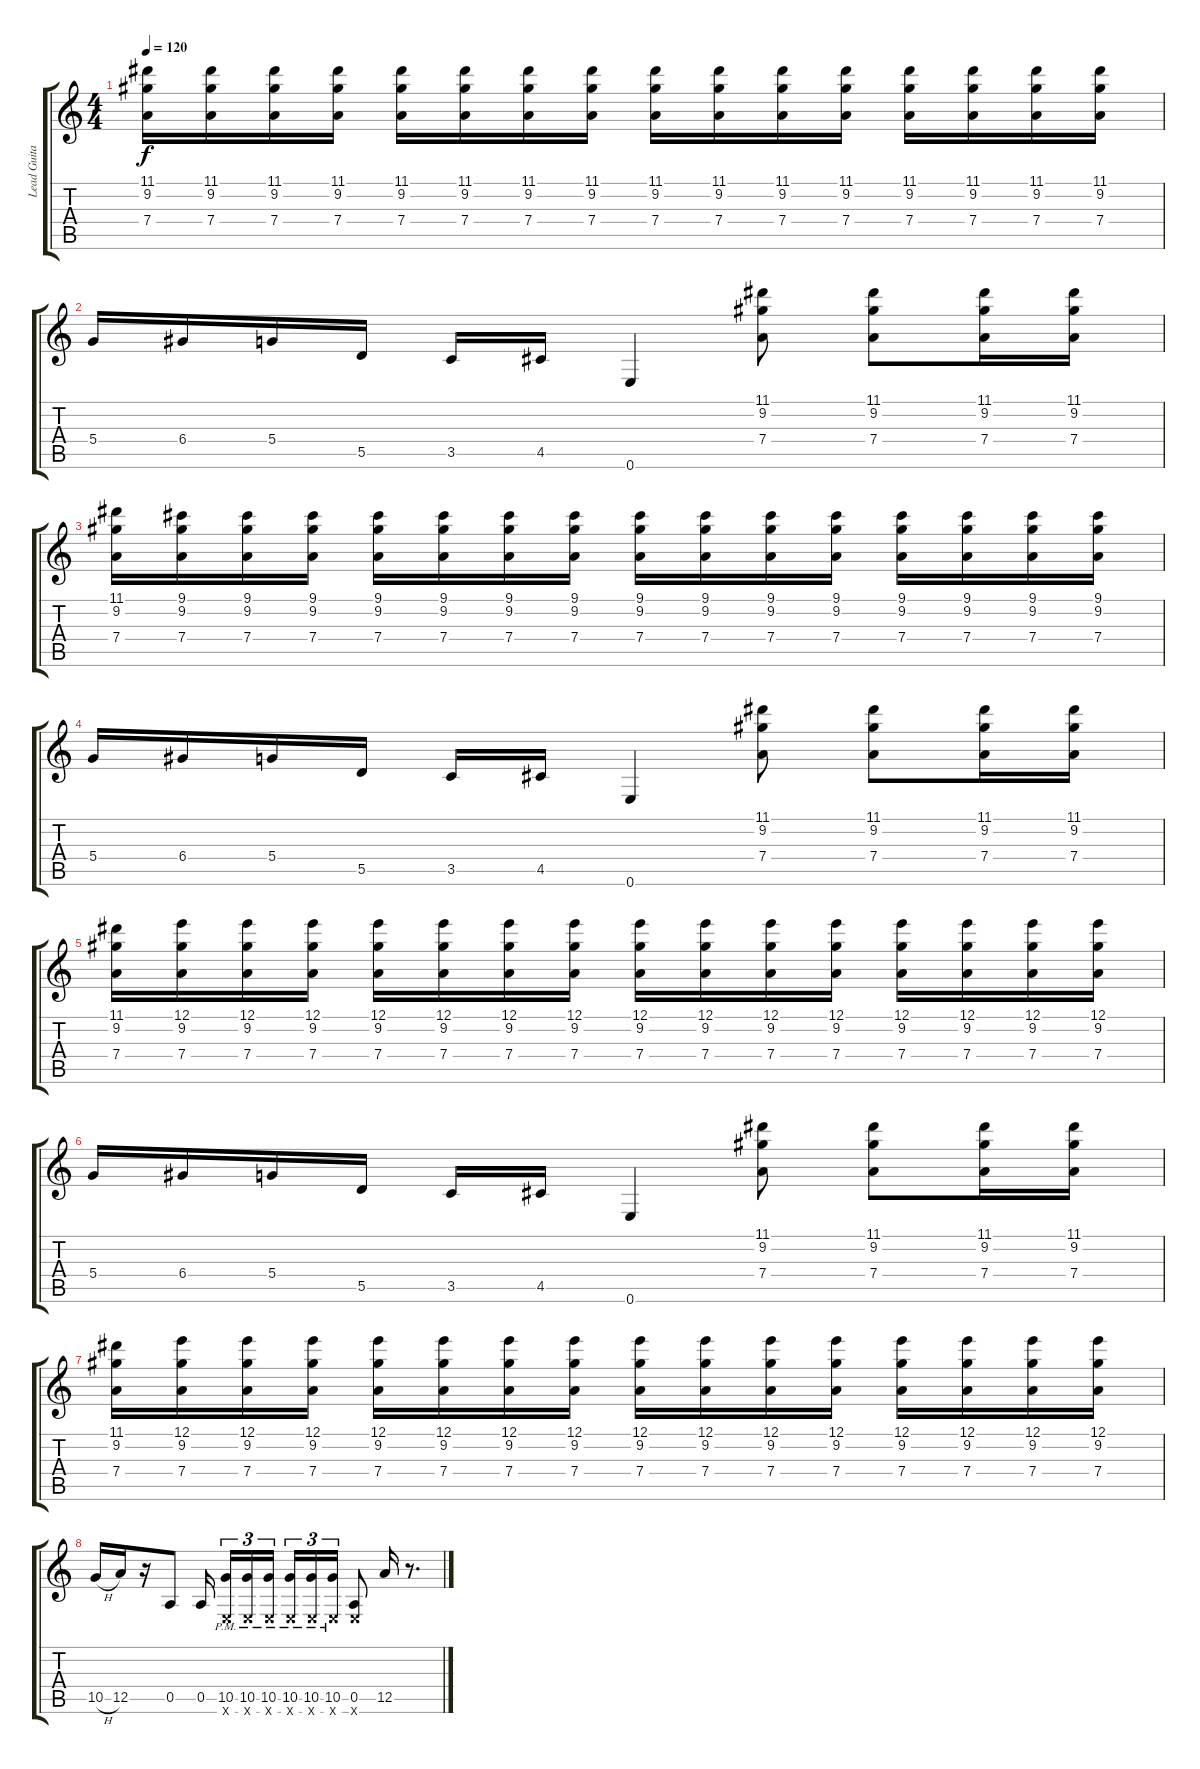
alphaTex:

\track ("Lead Guitar" "Lead Guita") {instrument distortionguitar}
\staff {score tabs}
\tuning (E4 B3 G3 D3 A2 E2) {hide}
\ts (4 4)
\tempo 120
\clef g2
\ks c
(11.1 9.2 7.4).16{dy f} (11.1 9.2 7.4).16 (11.1 9.2 7.4).16 (11.1 9.2 7.4).16 (11.1 9.2 7.4).16 (11.1 9.2 7.4).16 (11.1 9.2 7.4).16 (11.1 9.2 7.4).16 (11.1 9.2 7.4).16 (11.1 9.2 7.4).16 (11.1 9.2 7.4).16 (11.1 9.2 7.4).16 (11.1 9.2 7.4).16 (11.1 9.2 7.4).16 (11.1 9.2 7.4).16 (11.1 9.2 7.4).16 |
5.4.16 6.4.16 5.4.16 5.5.16 3.5.16 4.5.16 0.6.4 (11.1 9.2 7.4).8 (11.1 9.2 7.4).8 (11.1 9.2 7.4).16 (11.1 9.2 7.4).16 |
(11.1 9.2 7.4).16 (9.1 9.2 7.4).16 (9.1 9.2 7.4).16 (9.1 9.2 7.4).16 (9.1 9.2 7.4).16 (9.1 9.2 7.4).16 (9.1 9.2 7.4).16 (9.1 9.2 7.4).16 (9.1 9.2 7.4).16 (9.1 9.2 7.4).16 (9.1 9.2 7.4).16 (9.1 9.2 7.4).16 (9.1 9.2 7.4).16 (9.1 9.2 7.4).16 (9.1 9.2 7.4).16 (9.1 9.2 7.4).16 |
5.4.16 6.4.16 5.4.16 5.5.16 3.5.16 4.5.16 0.6.4 (11.1 9.2 7.4).8 (11.1 9.2 7.4).8 (11.1 9.2 7.4).16 (11.1 9.2 7.4).16 |
(11.1 9.2 7.4).16 (12.1 9.2 7.4).16 (12.1 9.2 7.4).16 (12.1 9.2 7.4).16 (12.1 9.2 7.4).16 (12.1 9.2 7.4).16 (12.1 9.2 7.4).16 (12.1 9.2 7.4).16 (12.1 9.2 7.4).16 (12.1 9.2 7.4).16 (12.1 9.2 7.4).16 (12.1 9.2 7.4).16 (12.1 9.2 7.4).16 (12.1 9.2 7.4).16 (12.1 9.2 7.4).16 (12.1 9.2 7.4).16 |
5.4.16 6.4.16 5.4.16 5.5.16 3.5.16 4.5.16 0.6.4 (11.1 9.2 7.4).8 (11.1 9.2 7.4).8 (11.1 9.2 7.4).16 (11.1 9.2 7.4).16 |
(11.1 9.2 7.4).16 (12.1 9.2 7.4).16 (12.1 9.2 7.4).16 (12.1 9.2 7.4).16 (12.1 9.2 7.4).16 (12.1 9.2 7.4).16 (12.1 9.2 7.4).16 (12.1 9.2 7.4).16 (12.1 9.2 7.4).16 (12.1 9.2 7.4).16 (12.1 9.2 7.4).16 (12.1 9.2 7.4).16 (12.1 9.2 7.4).16 (12.1 9.2 7.4).16 (12.1 9.2 7.4).16 (12.1 9.2 7.4).16 |
10.5{h}.16 12.5.16 r.16 0.5.8 0.5.16{beam splitsecondary} (10.5{pm} 0.6{x}).16{tu (3 2)} (10.5{pm} 0.6{x}).16{tu (3 2)} (10.5{pm} 0.6{x}).16{tu (3 2)} (10.5{pm} 0.6{x}).16{tu (3 2)} (10.5{pm} 0.6{x}).16{tu (3 2)} (10.5{pm} 0.6{x}).16{tu (3 2)} (0.5 0.6{x}).8 12.5.16 r.8{d}
